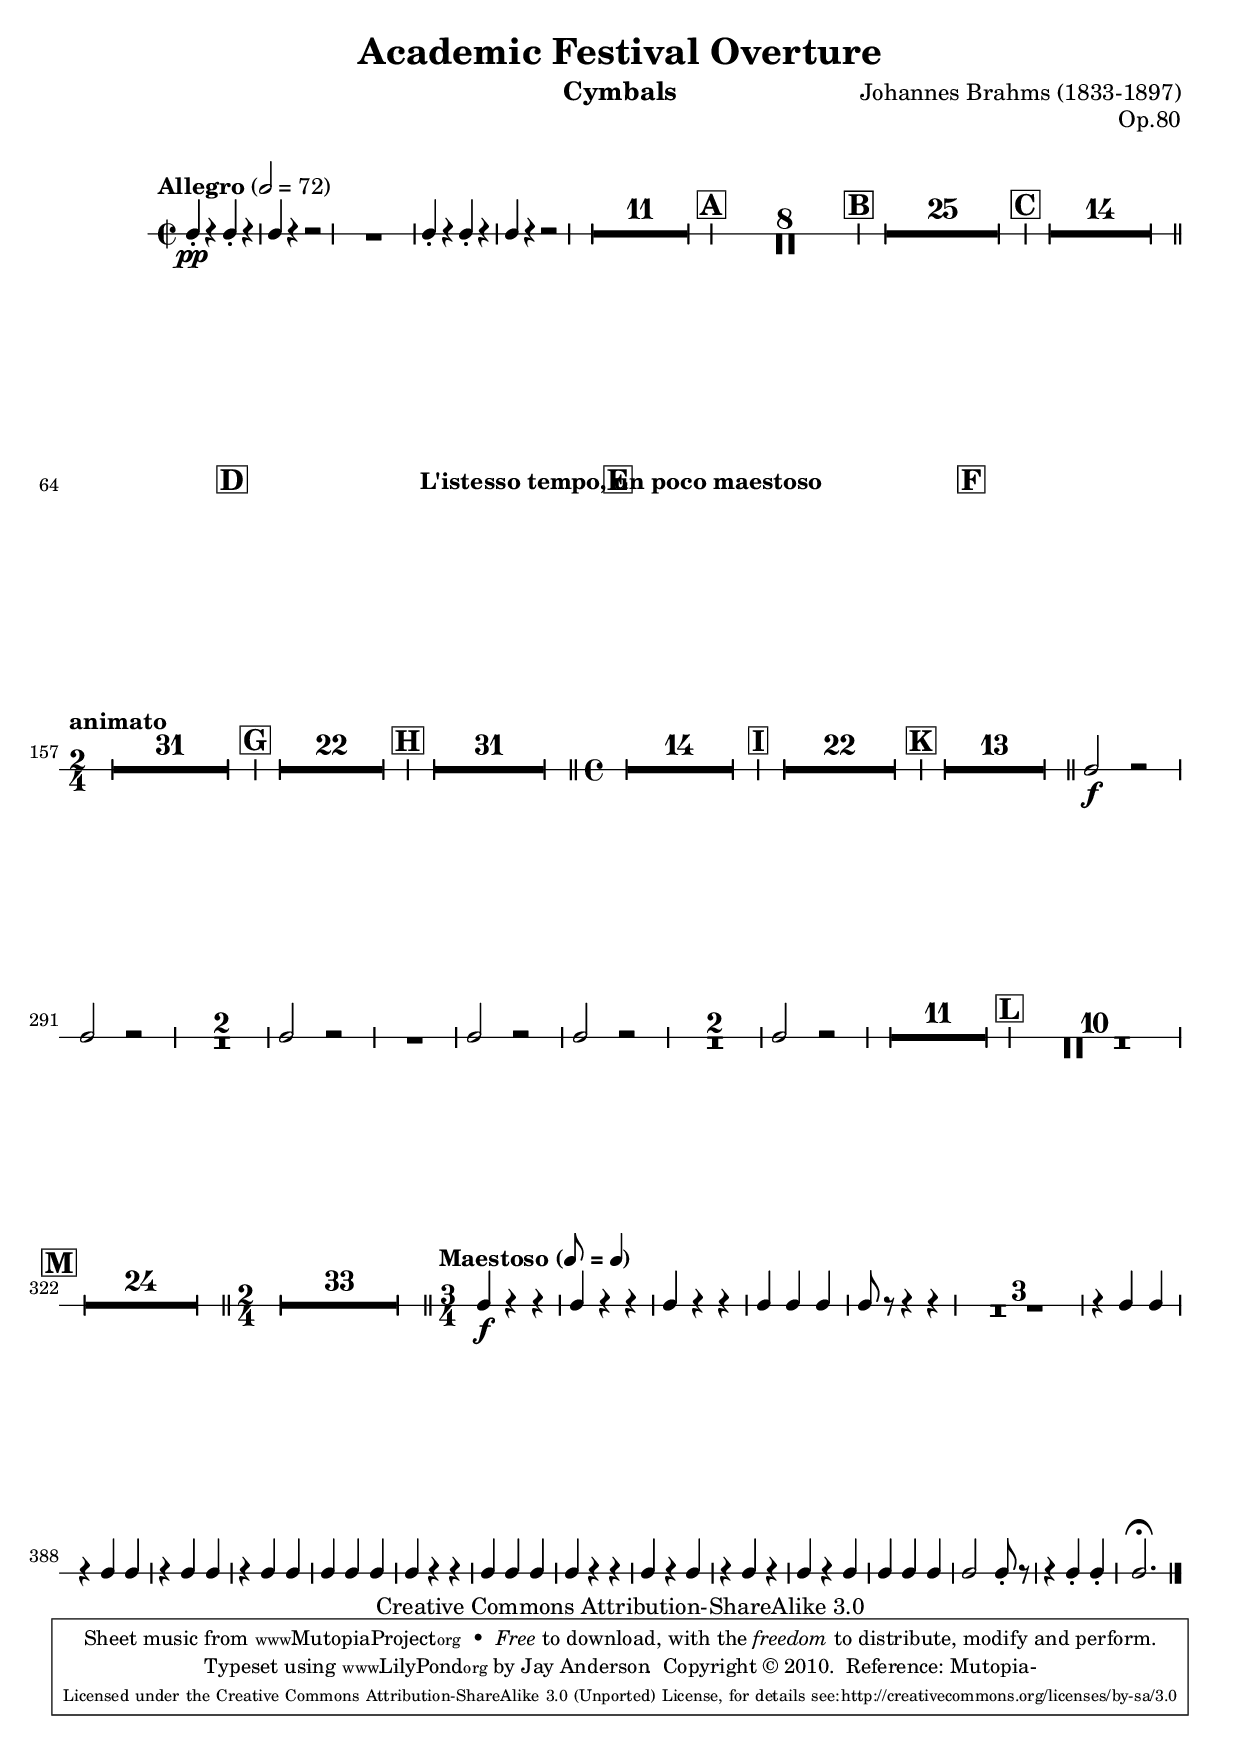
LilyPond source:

\version "2.13.51"

\include "defs.ily"
\include "percussion.ily"

instrument = "Cymbals"

\include "header.ily"

\score
{
  \new RhythmicStaff
  {
    << \removeWithTag #'score \cymbals \outline >>
  }
}
